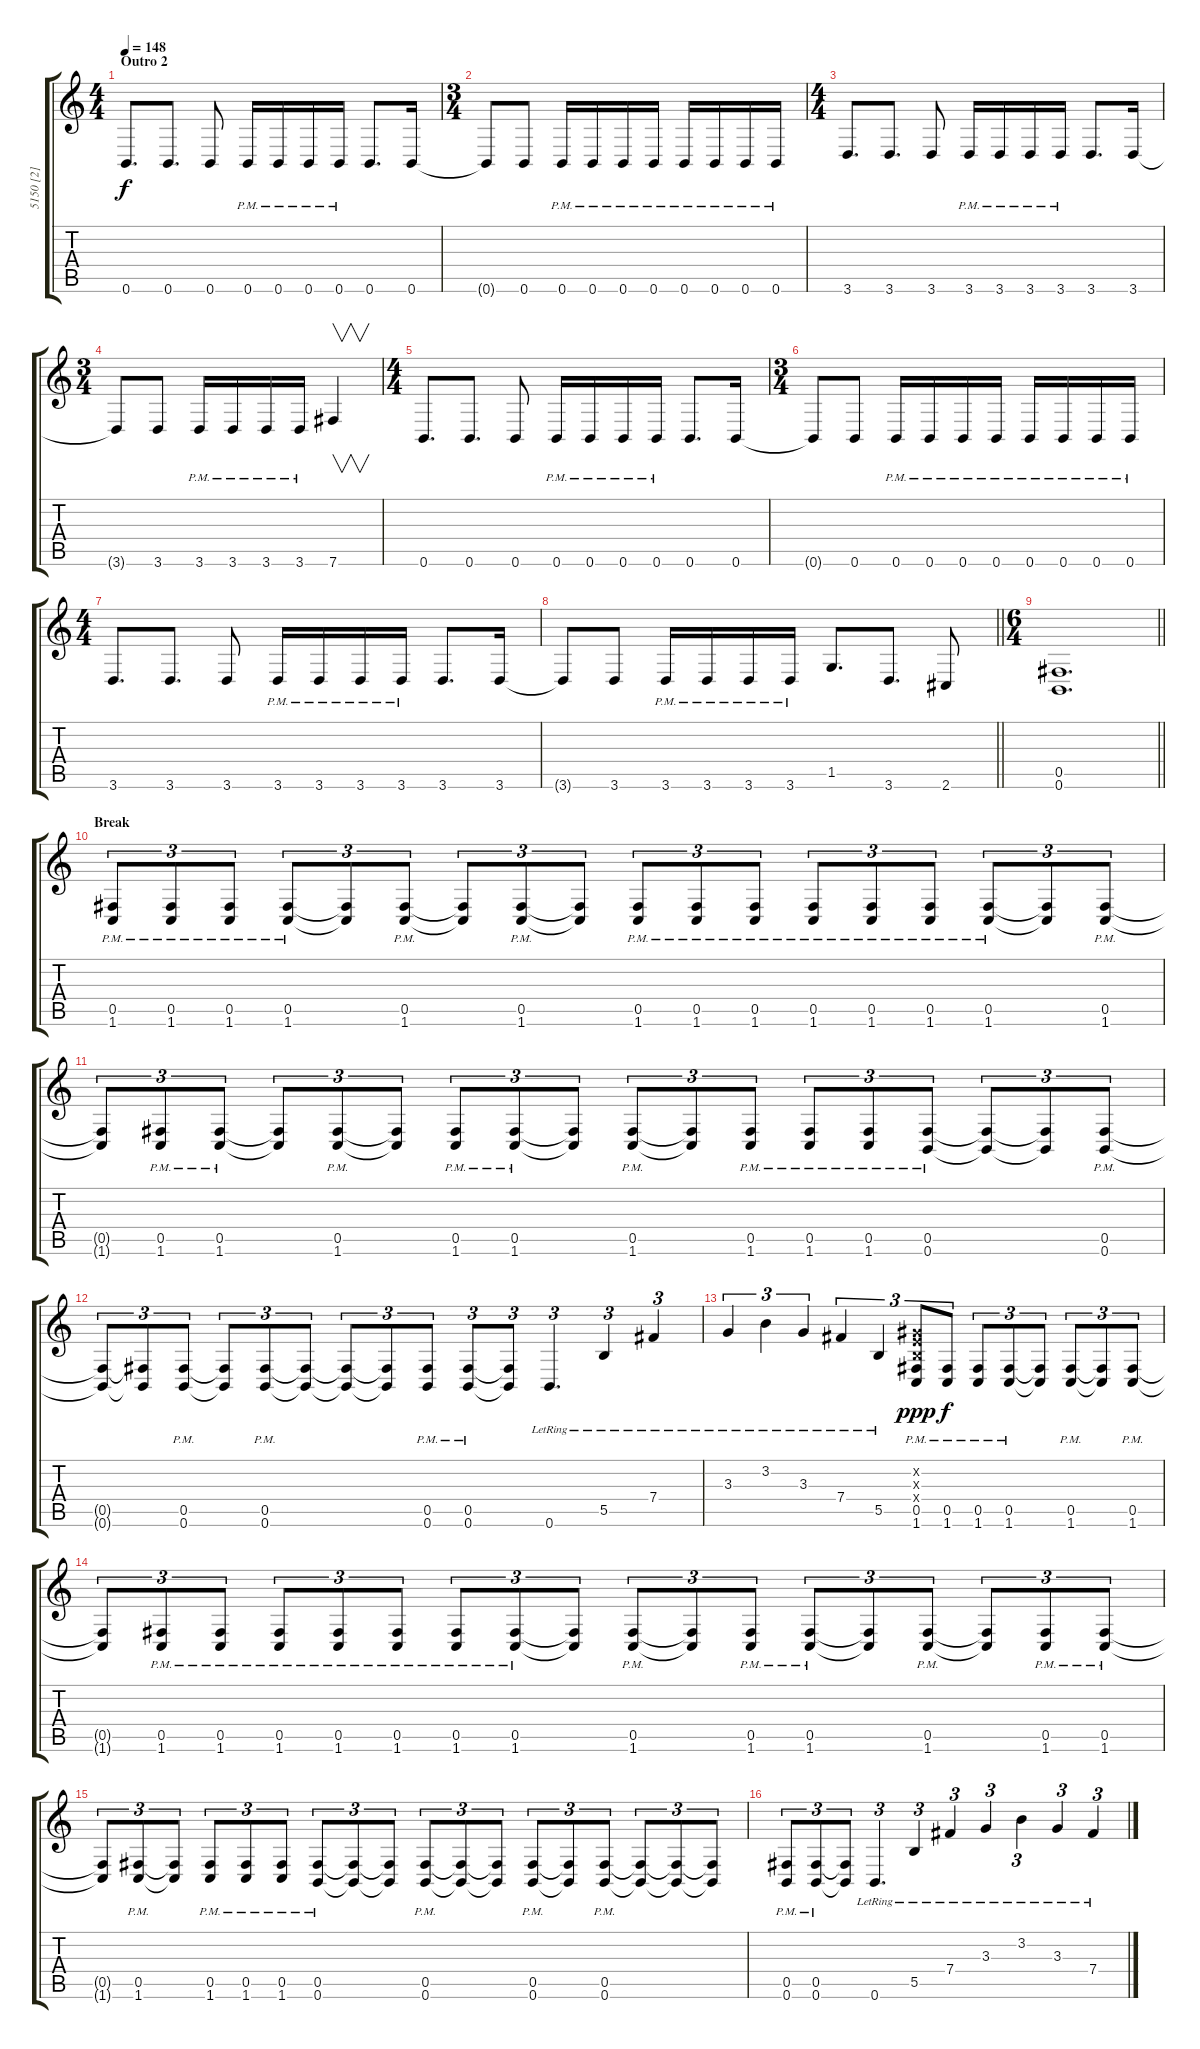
\track ("5150 [2]" "5150 [2]") {instrument electricguitarjazz}
\staff {score tabs}
\tuning (Db4 Ab3 E3 B2 Gb2 B1) {hide}
\ts (4 4)
\section ("" "Outro 2")
\tempo 148
\clef g2
\ks c
0.6.8{d dy f} 0.6.8{d} 0.6.8 0.6{pm}.16 0.6{pm}.16 0.6{pm}.16 0.6{pm}.16 0.6.8{d} 0.6.16 |
\ts (3 4)
0.6{t}.8 0.6.8 0.6{pm}.16 0.6{pm}.16 0.6{pm}.16 0.6{pm}.16 0.6{pm}.16 0.6{pm}.16 0.6{pm}.16 0.6{pm}.16 |
\ts (4 4)
3.6.8{d} 3.6.8{d} 3.6.8 3.6{pm}.16 3.6{pm}.16 3.6{pm}.16 3.6{pm}.16 3.6.8{d} 3.6.16 |
\ts (3 4)
3.6{t}.8 3.6.8 3.6{pm}.16 3.6{pm}.16 3.6{pm}.16 3.6{pm}.16 7.6.4{v} |
\ts (4 4)
0.6.8{d} 0.6.8{d} 0.6.8 0.6{pm}.16 0.6{pm}.16 0.6{pm}.16 0.6{pm}.16 0.6.8{d} 0.6.16 |
\ts (3 4)
0.6{t}.8 0.6.8 0.6{pm}.16 0.6{pm}.16 0.6{pm}.16 0.6{pm}.16 0.6{pm}.16 0.6{pm}.16 0.6{pm}.16 0.6{pm}.16 |
\ts (4 4)
3.6.8{d} 3.6.8{d} 3.6.8 3.6{pm}.16 3.6{pm}.16 3.6{pm}.16 3.6{pm}.16 3.6.8{d} 3.6.16 |
\barLineRight lightlight
3.6{t}.8 3.6.8 3.6{pm}.16 3.6{pm}.16 3.6{pm}.16 3.6{pm}.16 1.5.8{d} 3.6.8{d} 2.6.8 |
\ts (6 4)
\barLineRight lightlight
(0.5 0.6).1{d} |
\section ("" "Break ")
(0.5{pm} 1.6).8{tu (3 2)} (0.5{pm} 1.6).8{tu (3 2)} (0.5{pm} 1.6).8{tu (3 2)} (0.5{pm} 1.6).8{tu (3 2)} (0.5{t} 1.6{t}).8{tu (3 2)} (0.5{pm} 1.6).8{tu (3 2)} (0.5{t} 1.6{t}).8{tu (3 2)} (0.5{pm} 1.6).8{tu (3 2)} (0.5{t} 1.6{t}).8{tu (3 2)} (0.5{pm} 1.6).8{tu (3 2)} (0.5{pm} 1.6).8{tu (3 2)} (0.5{pm} 1.6).8{tu (3 2)} (0.5{pm} 1.6).8{tu (3 2)} (0.5{pm} 1.6).8{tu (3 2)} (0.5{pm} 1.6).8{tu (3 2)} (0.5{pm} 1.6).8{tu (3 2)} (0.5{t} 1.6{t}).8{tu (3 2)} (0.5{pm} 1.6).8{tu (3 2)} |
(0.5{t} 1.6{t}).8{tu (3 2)} (0.5{pm} 1.6).8{tu (3 2)} (0.5{pm} 1.6).8{tu (3 2)} (0.5{t} 1.6{t}).8{tu (3 2)} (0.5{pm} 1.6).8{tu (3 2)} (0.5{t} 1.6{t}).8{tu (3 2)} (0.5{pm} 1.6).8{tu (3 2)} (0.5{pm} 1.6).8{tu (3 2)} (0.5{t} 1.6{t}).8{tu (3 2)} (0.5{pm} 1.6).8{tu (3 2)} (0.5{t} 1.6{t}).8{tu (3 2)} (0.5{pm} 1.6).8{tu (3 2)} (0.5{pm} 1.6).8{tu (3 2)} (0.5{pm} 1.6).8{tu (3 2)} (0.5{pm} 0.6).8{tu (3 2)} (0.5{t} 0.6{t}).8{tu (3 2)} (0.5{t} 0.6{t}).8{tu (3 2)} (0.5{pm} 0.6).8{tu (3 2)} |
(0.5{t} 0.6{t}).8{tu (3 2)} (0.5{t} 0.6{t}).8{tu (3 2)} (0.5{pm} 0.6).8{tu (3 2)} (0.5{t} 0.6{t}).8{tu (3 2)} (0.5{pm} 0.6).8{tu (3 2)} (0.5{t} 0.6{t}).8{tu (3 2)} (0.5{t} 0.6{t}).8{tu (3 2)} (0.5{t} 0.6{t}).8{tu (3 2)} (0.5{pm} 0.6).8{tu (3 2)} (0.5{pm} 0.6).8{tu (3 2)} (0.5{t} 0.6{t}).8{tu (3 2)} 0.6{lr}.4{d tu (3 2)} 5.5{lr}.4{tu (3 2)} 7.4{lr}.4{tu (3 2)} |
3.3{lr}.4{tu (3 2)} 3.2{lr}.4{tu (3 2)} 3.3{lr}.4{tu (3 2)} 7.4{lr}.4{tu (3 2)} 5.5{lr}.4{tu (3 2)} (0.2{x} 0.3{x} 0.4{x} 0.5{pm} 1.6).8{tu (3 2) dy ppp} (0.5{pm} 1.6).8{tu (3 2) dy f} (0.5{pm} 1.6).8{tu (3 2)} (0.5{pm} 1.6).8{tu (3 2)} (0.5{t} 1.6{t}).8{tu (3 2)} (0.5{pm} 1.6).8{tu (3 2)} (0.5{t} 1.6{t}).8{tu (3 2)} (0.5{pm} 1.6).8{tu (3 2)} |
(0.5{t} 1.6{t}).8{tu (3 2)} (0.5{pm} 1.6).8{tu (3 2)} (0.5{pm} 1.6).8{tu (3 2)} (0.5{pm} 1.6).8{tu (3 2)} (0.5{pm} 1.6).8{tu (3 2)} (0.5{pm} 1.6).8{tu (3 2)} (0.5{pm} 1.6).8{tu (3 2)} (0.5{pm} 1.6).8{tu (3 2)} (0.5{t} 1.6{t}).8{tu (3 2)} (0.5{pm} 1.6).8{tu (3 2)} (0.5{t} 1.6{t}).8{tu (3 2)} (0.5{pm} 1.6).8{tu (3 2)} (0.5{pm} 1.6).8{tu (3 2)} (0.5{t} 1.6{t}).8{tu (3 2)} (0.5{pm} 1.6).8{tu (3 2)} (0.5{t} 1.6{t}).8{tu (3 2)} (0.5{pm} 1.6).8{tu (3 2)} (0.5{pm} 1.6).8{tu (3 2)} |
(0.5{t} 1.6{t}).8{tu (3 2)} (0.5{pm} 1.6).8{tu (3 2)} (0.5{t} 1.6{t}).8{tu (3 2)} (0.5{pm} 1.6).8{tu (3 2)} (0.5{pm} 1.6).8{tu (3 2)} (0.5{pm} 1.6).8{tu (3 2)} (0.5{pm} 0.6).8{tu (3 2)} (0.5{t} 0.6{t}).8{tu (3 2)} (0.5{t} 0.6{t}).8{tu (3 2)} (0.5{pm} 0.6).8{tu (3 2)} (0.5{t} 0.6{t}).8{tu (3 2)} (0.5{t} 0.6{t}).8{tu (3 2)} (0.5{pm} 0.6).8{tu (3 2)} (0.5{t} 0.6{t}).8{tu (3 2)} (0.5{pm} 0.6).8{tu (3 2)} (0.5{t} 0.6{t}).8{tu (3 2)} (0.5{t} 0.6{t}).8{tu (3 2)} (0.5{t} 0.6{t}).8{tu (3 2)} |
(0.5{pm} 0.6).8{tu (3 2)} (0.5{pm} 0.6).8{tu (3 2)} (0.5{t} 0.6{t}).8{tu (3 2)} 0.6{lr}.4{d tu (3 2)} 5.5{lr}.4{tu (3 2)} 7.4{lr}.4{tu (3 2)} 3.3{lr}.4{tu (3 2)} 3.2{lr}.4{tu (3 2)} 3.3{lr}.4{tu (3 2)} 7.4{lr}.4{tu (3 2)}
